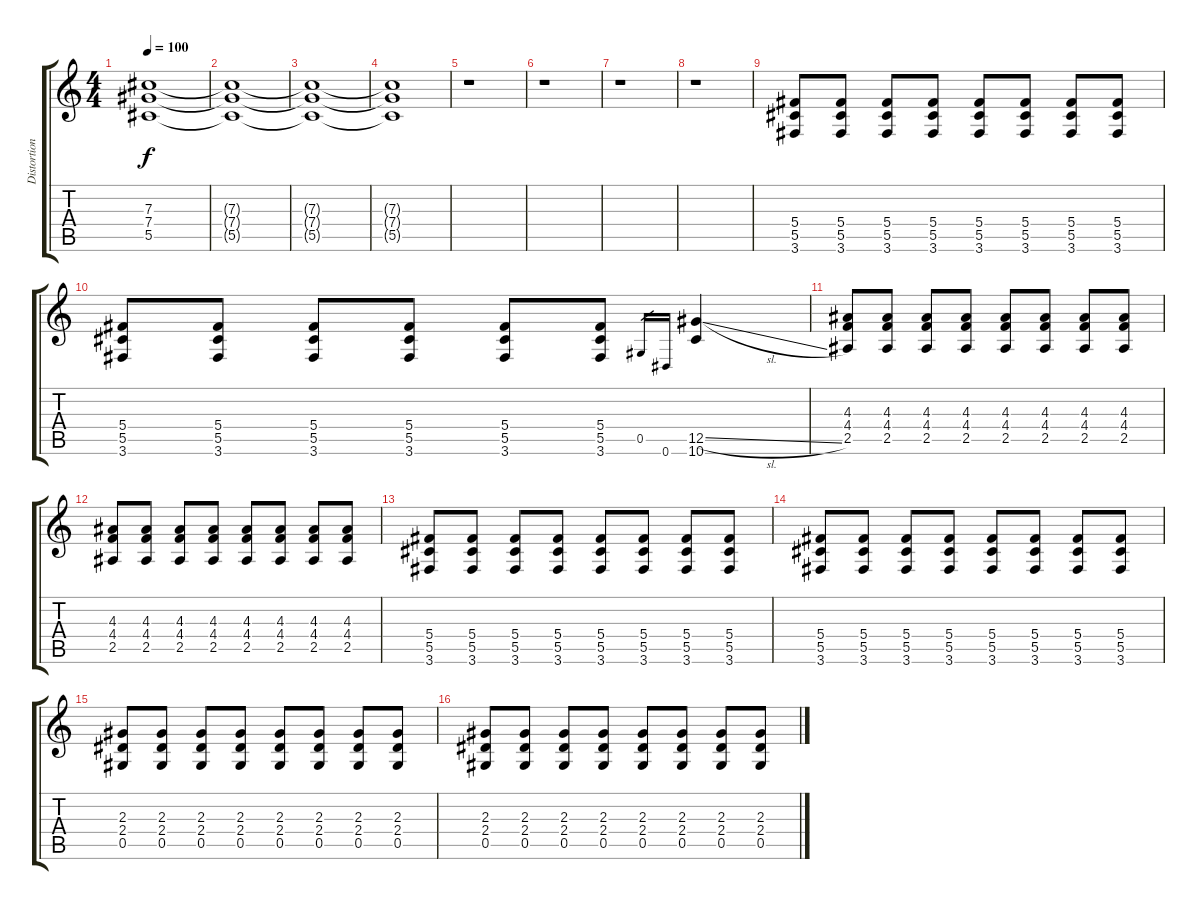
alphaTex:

\track ("Distortion Guitar 1" "Distortion") {instrument distortionguitar}
\staff {score tabs}
\tuning (Eb4 Bb3 Gb3 Db3 Ab2 Eb2) {hide}
\ts (4 4)
\tempo 100
\clef g2
\ks c
(7.3 7.4 5.5).1{dy f} |
(7.3{t} 7.4{t} 5.5{t}).1 |
(7.3{t} 7.4{t} 5.5{t}).1 |
(7.3{t} 7.4{t} 5.5{t}).1 |
r.1 |
r.1 |
r.1 |
r.1 |
(5.4 5.5 3.6).8 (5.4 5.5 3.6).8 (5.4 5.5 3.6).8 (5.4 5.5 3.6).8 (5.4 5.5 3.6).8 (5.4 5.5 3.6).8 (5.4 5.5 3.6).8 (5.4 5.5 3.6).8 |
(5.4 5.5 3.6).8 (5.4 5.5 3.6).8 (5.4 5.5 3.6).8 (5.4 5.5 3.6).8 (5.4 5.5 3.6).8 (5.4 5.5 3.6).8 0.5.16{gr} 0.6.16{gr} (12.5{sl} 10.6).4 |
(4.3 4.4 2.5).8 (4.3 4.4 2.5).8 (4.3 4.4 2.5).8 (4.3 4.4 2.5).8 (4.3 4.4 2.5).8 (4.3 4.4 2.5).8 (4.3 4.4 2.5).8 (4.3 4.4 2.5).8 |
(4.3 4.4 2.5).8 (4.3 4.4 2.5).8 (4.3 4.4 2.5).8 (4.3 4.4 2.5).8 (4.3 4.4 2.5).8 (4.3 4.4 2.5).8 (4.3 4.4 2.5).8 (4.3 4.4 2.5).8 |
(5.4 5.5 3.6).8 (5.4 5.5 3.6).8 (5.4 5.5 3.6).8 (5.4 5.5 3.6).8 (5.4 5.5 3.6).8 (5.4 5.5 3.6).8 (5.4 5.5 3.6).8 (5.4 5.5 3.6).8 |
(5.4 5.5 3.6).8 (5.4 5.5 3.6).8 (5.4 5.5 3.6).8 (5.4 5.5 3.6).8 (5.4 5.5 3.6).8 (5.4 5.5 3.6).8 (5.4 5.5 3.6).8 (5.4 5.5 3.6).8 |
(2.3 2.4 0.5).8 (2.3 2.4 0.5).8 (2.3 2.4 0.5).8 (2.3 2.4 0.5).8 (2.3 2.4 0.5).8 (2.3 2.4 0.5).8 (2.3 2.4 0.5).8 (2.3 2.4 0.5).8 |
(2.3 2.4 0.5).8 (2.3 2.4 0.5).8 (2.3 2.4 0.5).8 (2.3 2.4 0.5).8 (2.3 2.4 0.5).8 (2.3 2.4 0.5).8 (2.3 2.4 0.5).8 (2.3 2.4 0.5).8
